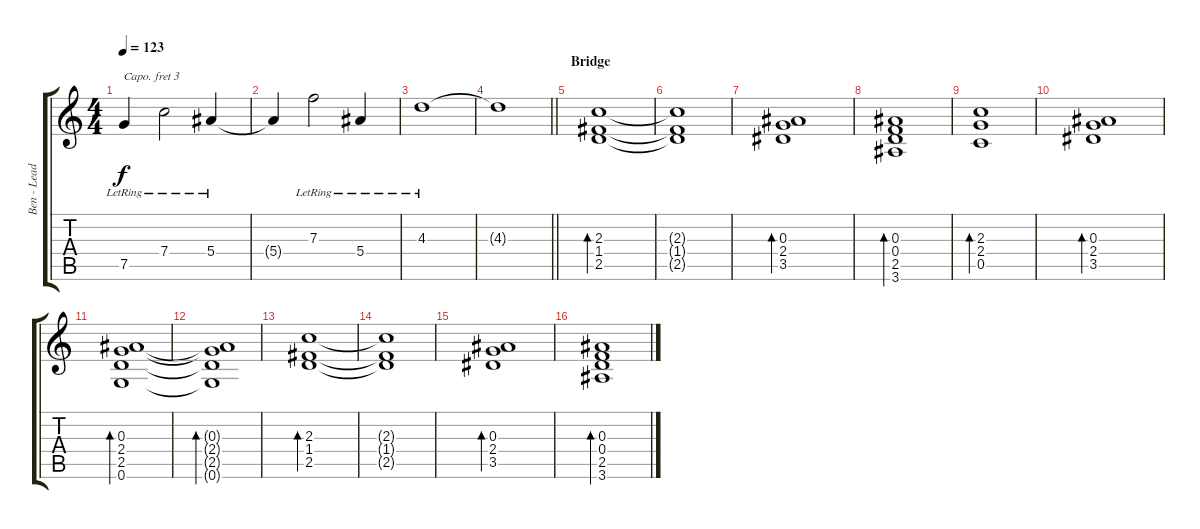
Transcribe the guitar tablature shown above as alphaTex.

\track ("Ben - Lead Guitar" "Ben - Lead") {instrument electricguitarjazz}
\staff {score tabs}
\capo 3
\tuning (E4 B3 G3 D3 A2 E2) {hide}
\ts (4 4)
\tempo 123
\clef g2
\ks c
7.5{lr}.4{dy f} 7.4{lr}.2 5.4{lr}.4 |
5.4{t}.4 7.3{lr}.2 5.4{lr}.4 |
4.3{lr}.1 |
\barLineRight lightlight
4.3{t}.1 |
\section ("" "Bridge")
(2.3 1.4 2.5).1{bd 480} |
(2.3{t} 1.4{t} 2.5{t}).1 |
(0.3 2.4 3.5).1{bd 480} |
(0.3 0.4 2.5 3.6).1{bd 480} |
(2.3 2.4 0.5).1{bd 480} |
(0.3 2.4 3.5).1{bd 480} |
(0.3 2.4 2.5 0.6).1{bd 480} |
(0.3{t} 2.4{t} 2.5{t} 0.6{t}).1{bd 480} |
(2.3 1.4 2.5).1{bd 480} |
(2.3{t} 1.4{t} 2.5{t}).1 |
(0.3 2.4 3.5).1{bd 480} |
(0.3 0.4 2.5 3.6).1{bd 480}
